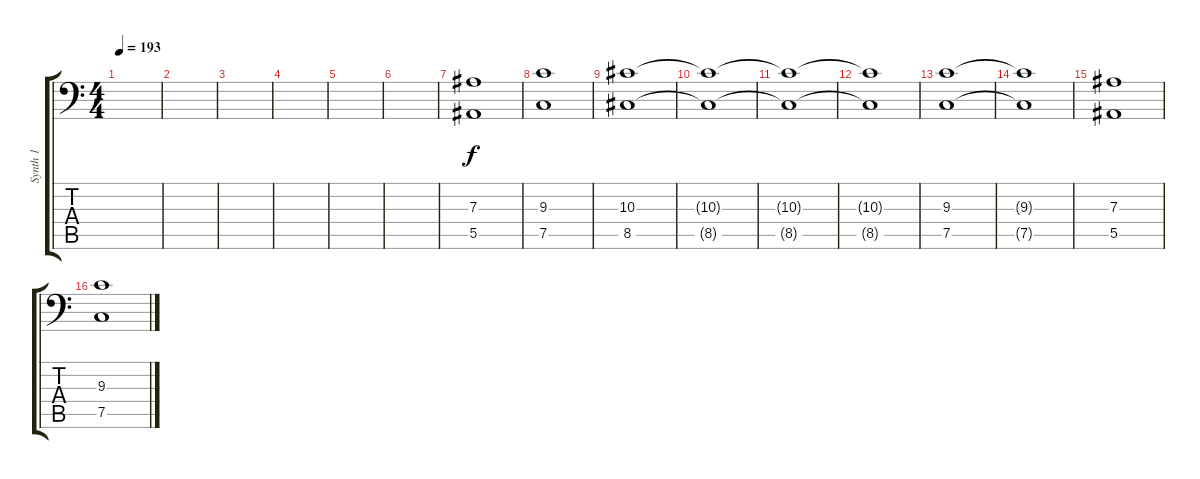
\track ("Synth 1" "Synth 1") {instrument pad2warm}
\staff {score tabs}
\tuning (C4 G3 Eb3 Bb2 F2 Bb1) {hide}
\ts (4 4)
\tempo 193
\clef f4
\ks c
|
|
|
|
|
|
(7.3 5.5).1 |
(9.3 7.5).1 |
(10.3 8.5).1 |
(10.3{t} 8.5{t}).1 |
(10.3{t} 8.5{t}).1 |
(10.3{t} 8.5{t}).1 |
(9.3 7.5).1 |
(9.3{t} 7.5{t}).1 |
(7.3 5.5).1 |
(9.3 7.5).1
